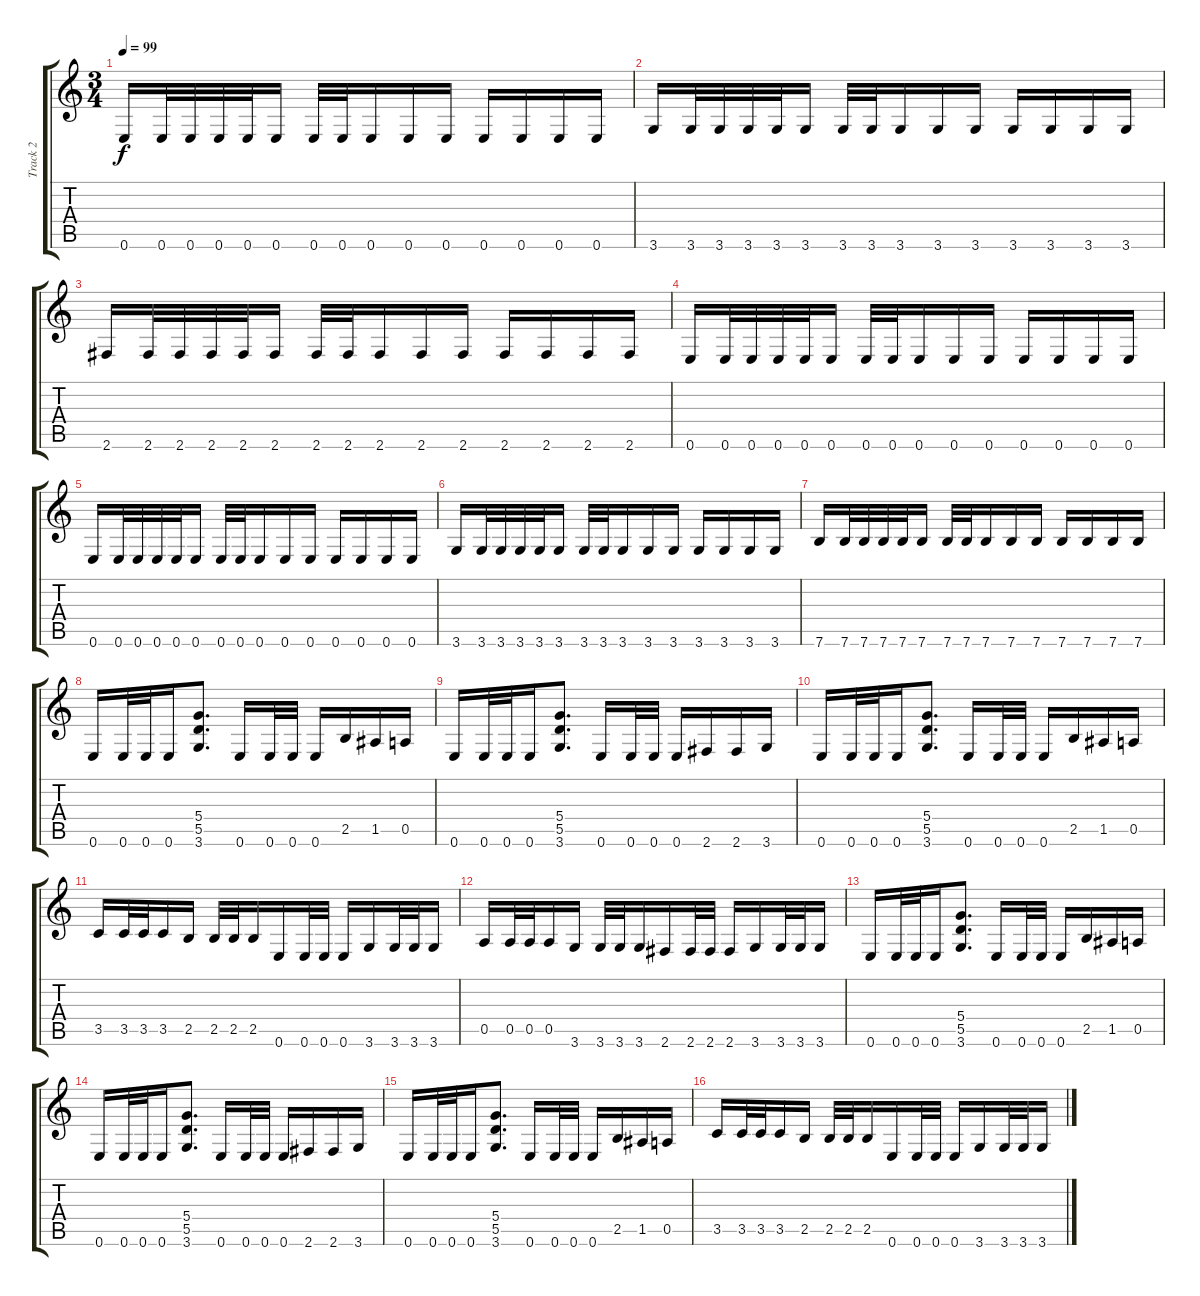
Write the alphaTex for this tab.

\track ("Track 2" "Track 2") {instrument distortionguitar}
\staff {score tabs}
\tuning (E4 B3 G3 D3 A2 E2) {hide}
\ts (3 4)
\tempo 99
\clef g2
\ks c
0.6.16{dy f} 0.6.32 0.6.32 0.6.32 0.6.32 0.6.16 0.6.32 0.6.32 0.6.16 0.6.16 0.6.16 0.6.16 0.6.16 0.6.16 0.6.16 |
3.6.16 3.6.32 3.6.32 3.6.32 3.6.32 3.6.16 3.6.32 3.6.32 3.6.16 3.6.16 3.6.16 3.6.16 3.6.16 3.6.16 3.6.16 |
2.6.16 2.6.32 2.6.32 2.6.32 2.6.32 2.6.16 2.6.32 2.6.32 2.6.16 2.6.16 2.6.16 2.6.16 2.6.16 2.6.16 2.6.16 |
0.6.16 0.6.32 0.6.32 0.6.32 0.6.32 0.6.16 0.6.32 0.6.32 0.6.16 0.6.16 0.6.16 0.6.16 0.6.16 0.6.16 0.6.16 |
0.6.16 0.6.32 0.6.32 0.6.32 0.6.32 0.6.16 0.6.32 0.6.32 0.6.16 0.6.16 0.6.16 0.6.16 0.6.16 0.6.16 0.6.16 |
3.6.16 3.6.32 3.6.32 3.6.32 3.6.32 3.6.16 3.6.32 3.6.32 3.6.16 3.6.16 3.6.16 3.6.16 3.6.16 3.6.16 3.6.16 |
7.6.16 7.6.32 7.6.32 7.6.32 7.6.32 7.6.16 7.6.32 7.6.32 7.6.16 7.6.16 7.6.16 7.6.16 7.6.16 7.6.16 7.6.16 |
0.6.16 0.6.32 0.6.32 0.6.16 (5.4 5.5 3.6).8{d} 0.6.16 0.6.32 0.6.32 0.6.16 2.5.16 1.5.16 0.5.16 |
0.6.16 0.6.32 0.6.32 0.6.16 (5.4 5.5 3.6).8{d} 0.6.16 0.6.32 0.6.32 0.6.16 2.6.16 2.6.16 3.6.16 |
0.6.16 0.6.32 0.6.32 0.6.16 (5.4 5.5 3.6).8{d} 0.6.16 0.6.32 0.6.32 0.6.16 2.5.16 1.5.16 0.5.16 |
3.5.16 3.5.32 3.5.32 3.5.16 2.5.16 2.5.32 2.5.32 2.5.16 0.6.16 0.6.32 0.6.32 0.6.16 3.6.16 3.6.32 3.6.32 3.6.16 |
0.5.16 0.5.32 0.5.32 0.5.16 3.6.16 3.6.32 3.6.32 3.6.16 2.6.16 2.6.32 2.6.32 2.6.16 3.6.16 3.6.32 3.6.32 3.6.16 |
0.6.16 0.6.32 0.6.32 0.6.16 (5.4 5.5 3.6).8{d} 0.6.16 0.6.32 0.6.32 0.6.16 2.5.16 1.5.16 0.5.16 |
0.6.16 0.6.32 0.6.32 0.6.16 (5.4 5.5 3.6).8{d} 0.6.16 0.6.32 0.6.32 0.6.16 2.6.16 2.6.16 3.6.16 |
0.6.16 0.6.32 0.6.32 0.6.16 (5.4 5.5 3.6).8{d} 0.6.16 0.6.32 0.6.32 0.6.16 2.5.16 1.5.16 0.5.16 |
3.5.16 3.5.32 3.5.32 3.5.16 2.5.16 2.5.32 2.5.32 2.5.16 0.6.16 0.6.32 0.6.32 0.6.16 3.6.16 3.6.32 3.6.32 3.6.16
